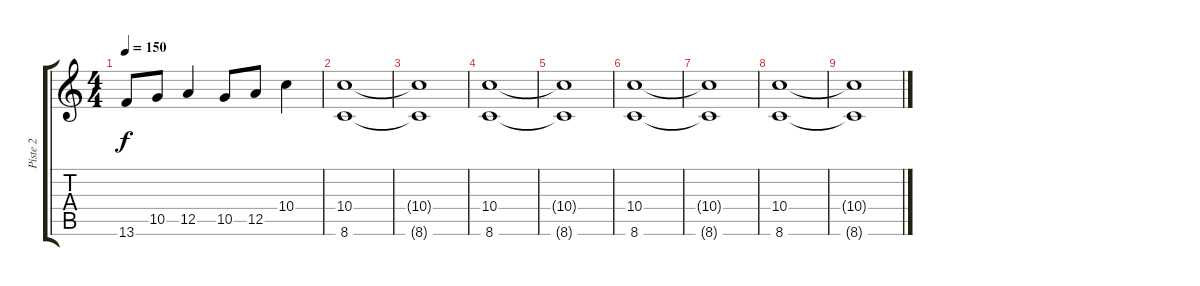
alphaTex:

\track ("Piste 2" "Piste 2") {instrument distortionguitar}
\staff {score tabs}
\tuning (E4 B3 G3 D3 A2 E2) {hide}
\ts (4 4)
\tempo 150
\clef g2
\ks c
13.6.8{dy f} 10.5.8 12.5.4 10.5.8 12.5.8 10.4.4 |
(10.4 8.6).1 |
(10.4{t} 8.6{t}).1 |
(10.4 8.6).1 |
(10.4{t} 8.6{t}).1 |
(10.4 8.6).1 |
(10.4{t} 8.6{t}).1 |
(10.4 8.6).1 |
(10.4{t} 8.6{t}).1
